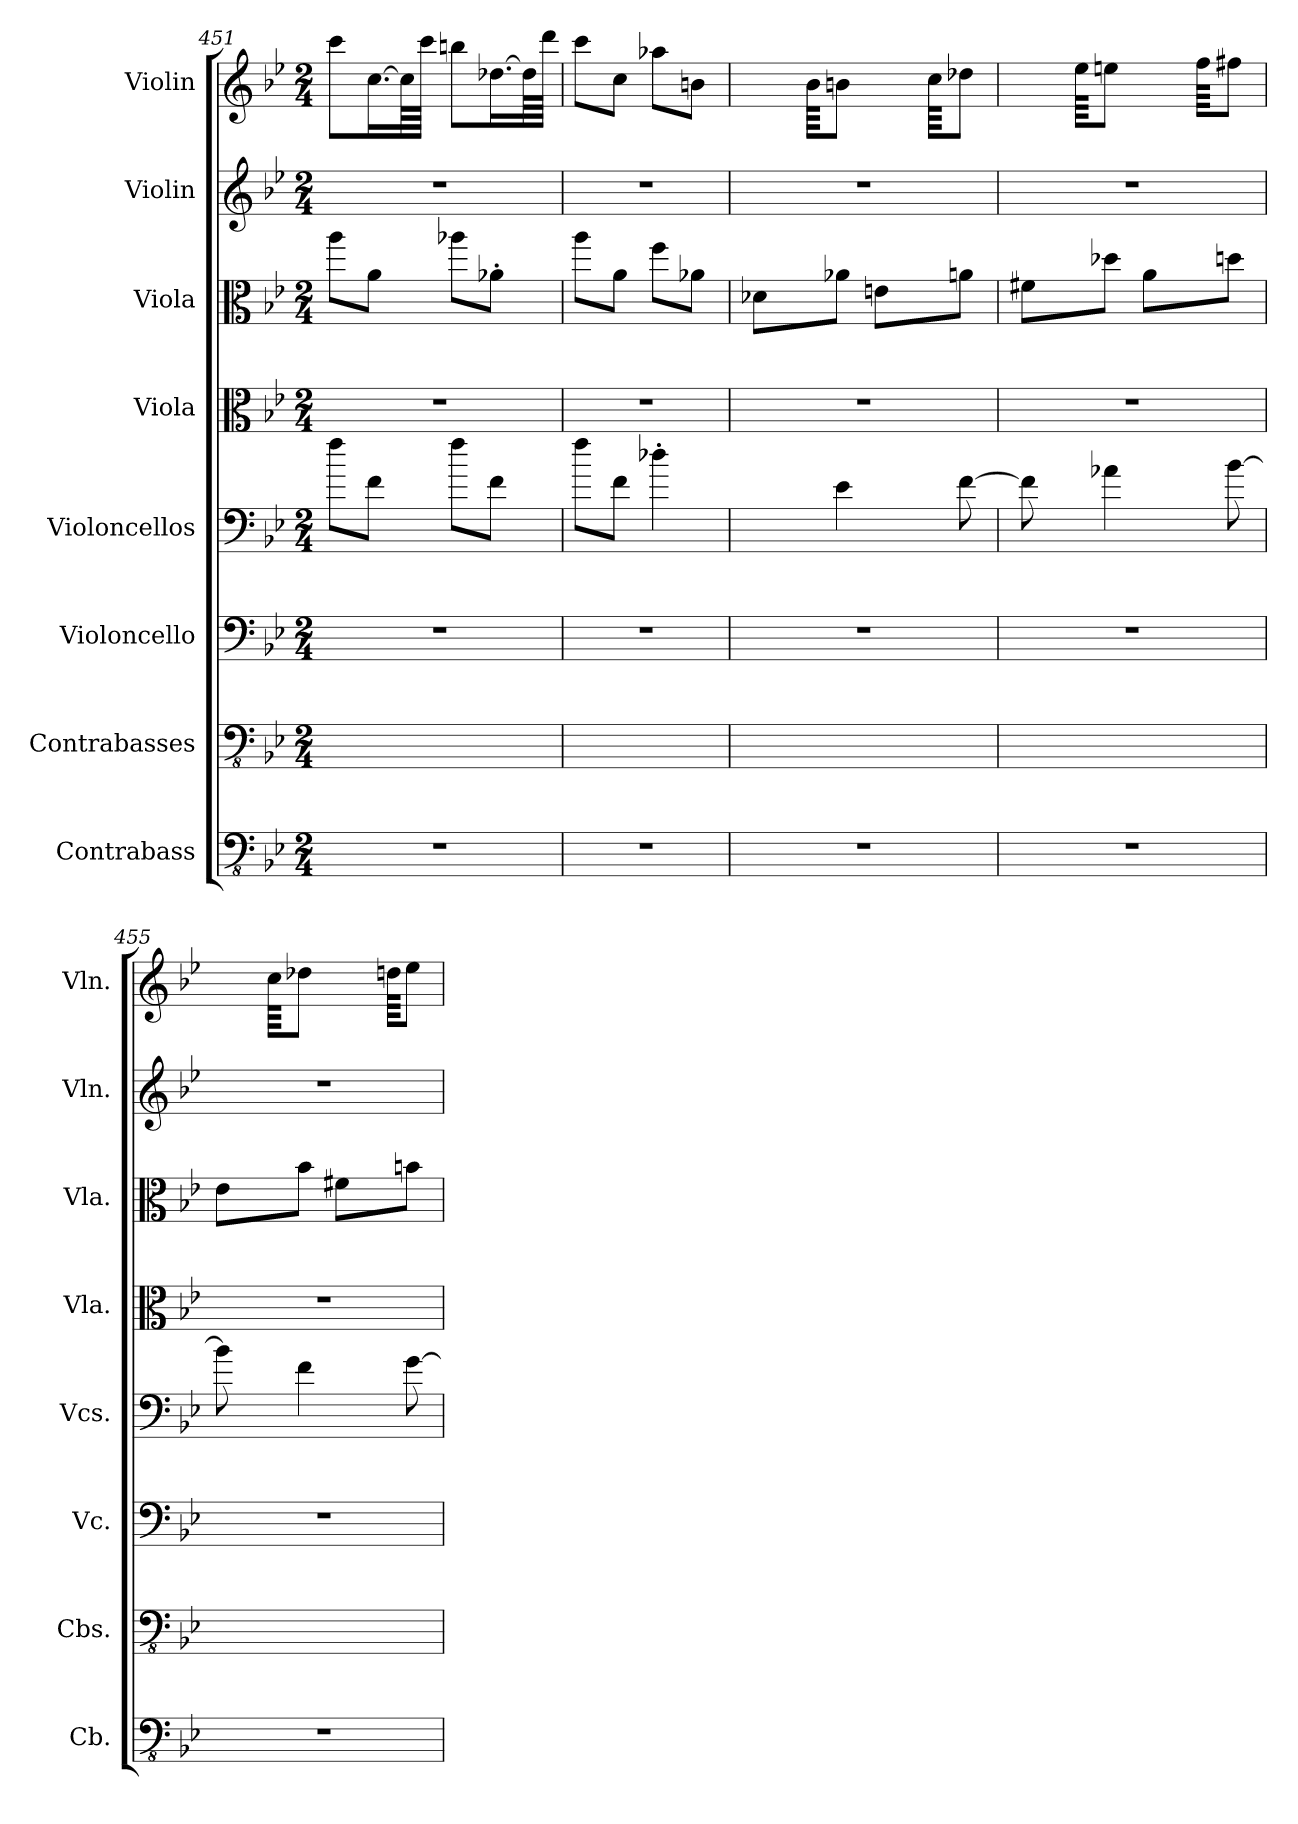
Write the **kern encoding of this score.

**kern	**kern	**kern	**kern	**kern	**kern	**kern	**kern
*part8	*part7	*part6	*part5	*part4	*part3	*part2	*part1
*staff8	*staff7	*staff6	*staff5	*staff4	*staff3	*staff2	*staff1
*I"Contrabass	*I"Contrabasses	*I"Violoncello	*I"Violoncellos	*I"Viola	*I"Viola	*I"Violin	*I"Violin
*I'Cb.	*I'Cbs.	*I'Vc.	*I'Vcs.	*I'Vla.	*I'Vla.	*I'Vln.	*I'Vln.
*clefFv4	*clefFv4	*clefF4	*clefF4	*clefC3	*clefC3	*clefG2	*clefG2
*ITrd7c12	*	*	*	*	*	*	*
*k[b-e-]	*k[b-e-]	*k[b-e-]	*k[b-e-]	*k[b-e-]	*k[b-e-]	*k[b-e-]	*k[b-e-]
*M2/4	*M2/4	*M2/4	*M2/4	*M2/4	*M2/4	*M2/4	*M2/4
=451	=451	=451	=451	=451	=451	=451	=451
2r	2ryy	2r	8ff\L	2r	8aa\L	2r	8ccc\L
.	.	.	8f\J	.	8a\J	.	[16.cc\L
.	.	.	.	.	.	.	64cc\LL]
.	.	.	.	.	.	.	64ccc\JJJJ
.	.	.	8ff\L	.	8aa-X\L	.	8bbn\L
.	.	.	8f\J	.	8a-X'\J	.	[16.dd-X\L
.	.	.	.	.	.	.	64dd-\LL]
.	.	.	.	.	.	.	64ddd\JJJJ
=452	=452	=452	=452	=452	=452	=452	=452
2r	2ryy	2r	8ff\L	2r	8aa\L	2r	8ccc\L
.	.	.	8f\J	.	8a\J	.	8cc\J
.	.	.	4dd-X'\	.	8ff\L	.	8aa-X\L
.	.	.	.	.	8a-X\J	.	8bn\J
!!LO:PB:g=z
=453	=453	=453	=453	=453	=453	=453	=453
2r	2ryy	2r	8ryy	2r	8d-X\L	2r	16ryy
.	.	.	.	.	.	.	32ryy
.	.	.	.	.	.	.	64ryy
.	.	.	.	.	.	.	64b-\KKKL
.	.	.	4e-\	.	8a-X\J	.	8bn\J
.	.	.	.	.	8en\L	.	16ryy
.	.	.	.	.	.	.	32ryy
.	.	.	.	.	.	.	64ryy
.	.	.	.	.	.	.	64cc\KKKL
.	.	.	[8f\	.	8an\J	.	8dd-X\J
=454	=454	=454	=454	=454	=454	=454	=454
2r	2ryy	2r	8f\]	2r	8f#X\L	2r	16ryy
.	.	.	.	.	.	.	32ryy
.	.	.	.	.	.	.	64ryy
.	.	.	.	.	.	.	64ee-\KKKL
.	.	.	4a-X\	.	8dd-X\J	.	8een\J
.	.	.	.	.	8a\L	.	16ryy
.	.	.	.	.	.	.	32ryy
.	.	.	.	.	.	.	64ryy
.	.	.	.	.	.	.	64ff\KKKL
.	.	.	[8b-\	.	8ddn\J	.	8ff#X\J
=455	=455	=455	=455	=455	=455	=455	=455
2r	2ryy	2r	8b-\]	2r	8e-\L	2r	16ryy
.	.	.	.	.	.	.	32ryy
.	.	.	.	.	.	.	64ryy
.	.	.	.	.	.	.	64cc\KKKL
.	.	.	4f\	.	8b-\J	.	8dd-X\J
.	.	.	.	.	8f#X\L	.	16ryy
.	.	.	.	.	.	.	32ryy
.	.	.	.	.	.	.	64ryy
.	.	.	.	.	.	.	64ddn\KKKL
.	.	.	[8g\	.	8bn\J	.	8ee-\J
=	=	=	=	=	=	=	=
*-	*-	*-	*-	*-	*-	*-	*-
